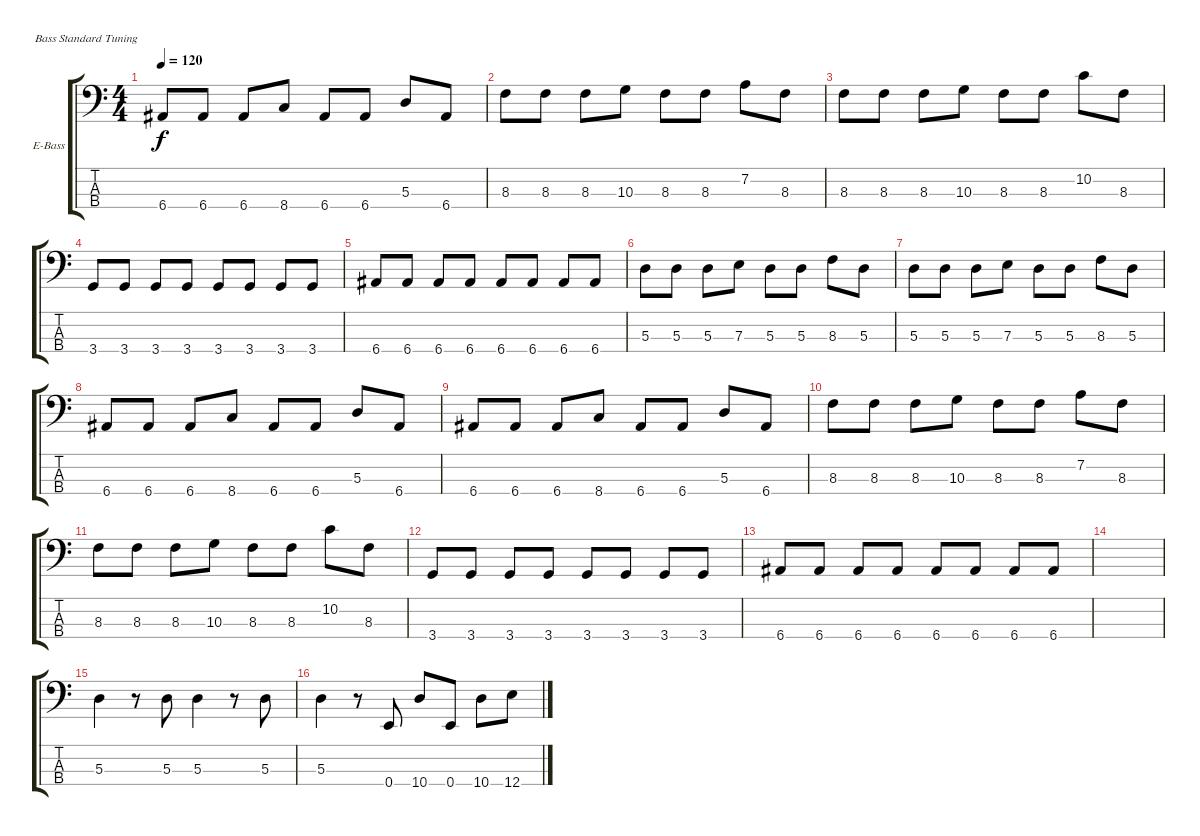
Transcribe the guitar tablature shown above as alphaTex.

\defaultSystemsLayout 4
\bracketExtendMode groupsimilarinstruments
\firstSystemTrackNameOrientation horizontal
\otherSystemsTrackNameOrientation horizontal
\track ("Electric Bass" "E-Bass") {instrument electricbassfinger}
\staff {score tabs}
\tuning (G2 D2 A1 E1)
\ts (4 4)
\tempo 120
\clef f4
\ks c
6.4.8{dy f} 6.4.8 6.4.8 8.4.8 6.4.8 6.4.8 5.3.8 6.4.8 |
8.3.8 8.3.8 8.3.8 10.3.8 8.3.8 8.3.8 7.2.8 8.3.8 |
8.3.8 8.3.8 8.3.8 10.3.8 8.3.8 8.3.8 10.2.8 8.3.8 |
3.4.8 3.4.8 3.4.8 3.4.8 3.4.8 3.4.8 3.4.8 3.4.8 |
6.4.8 6.4.8 6.4.8 6.4.8 6.4.8 6.4.8 6.4.8 6.4.8 |
5.3.8 5.3.8 5.3.8 7.3.8 5.3.8 5.3.8 8.3.8 5.3.8 |
5.3.8 5.3.8 5.3.8 7.3.8 5.3.8 5.3.8 8.3.8 5.3.8 |
6.4.8 6.4.8 6.4.8 8.4.8 6.4.8 6.4.8 5.3.8 6.4.8 |
6.4.8 6.4.8 6.4.8 8.4.8 6.4.8 6.4.8 5.3.8 6.4.8 |
8.3.8 8.3.8 8.3.8 10.3.8 8.3.8 8.3.8 7.2.8 8.3.8 |
8.3.8 8.3.8 8.3.8 10.3.8 8.3.8 8.3.8 10.2.8 8.3.8 |
3.4.8 3.4.8 3.4.8 3.4.8 3.4.8 3.4.8 3.4.8 3.4.8 |
6.4.8 6.4.8 6.4.8 6.4.8 6.4.8 6.4.8 6.4.8 6.4.8 |
|
5.3.4 r.8 5.3.8 5.3.4 r.8 5.3.8 |
5.3.4 r.8 0.4.8 10.4.8 0.4.8 10.4.8 12.4.8
